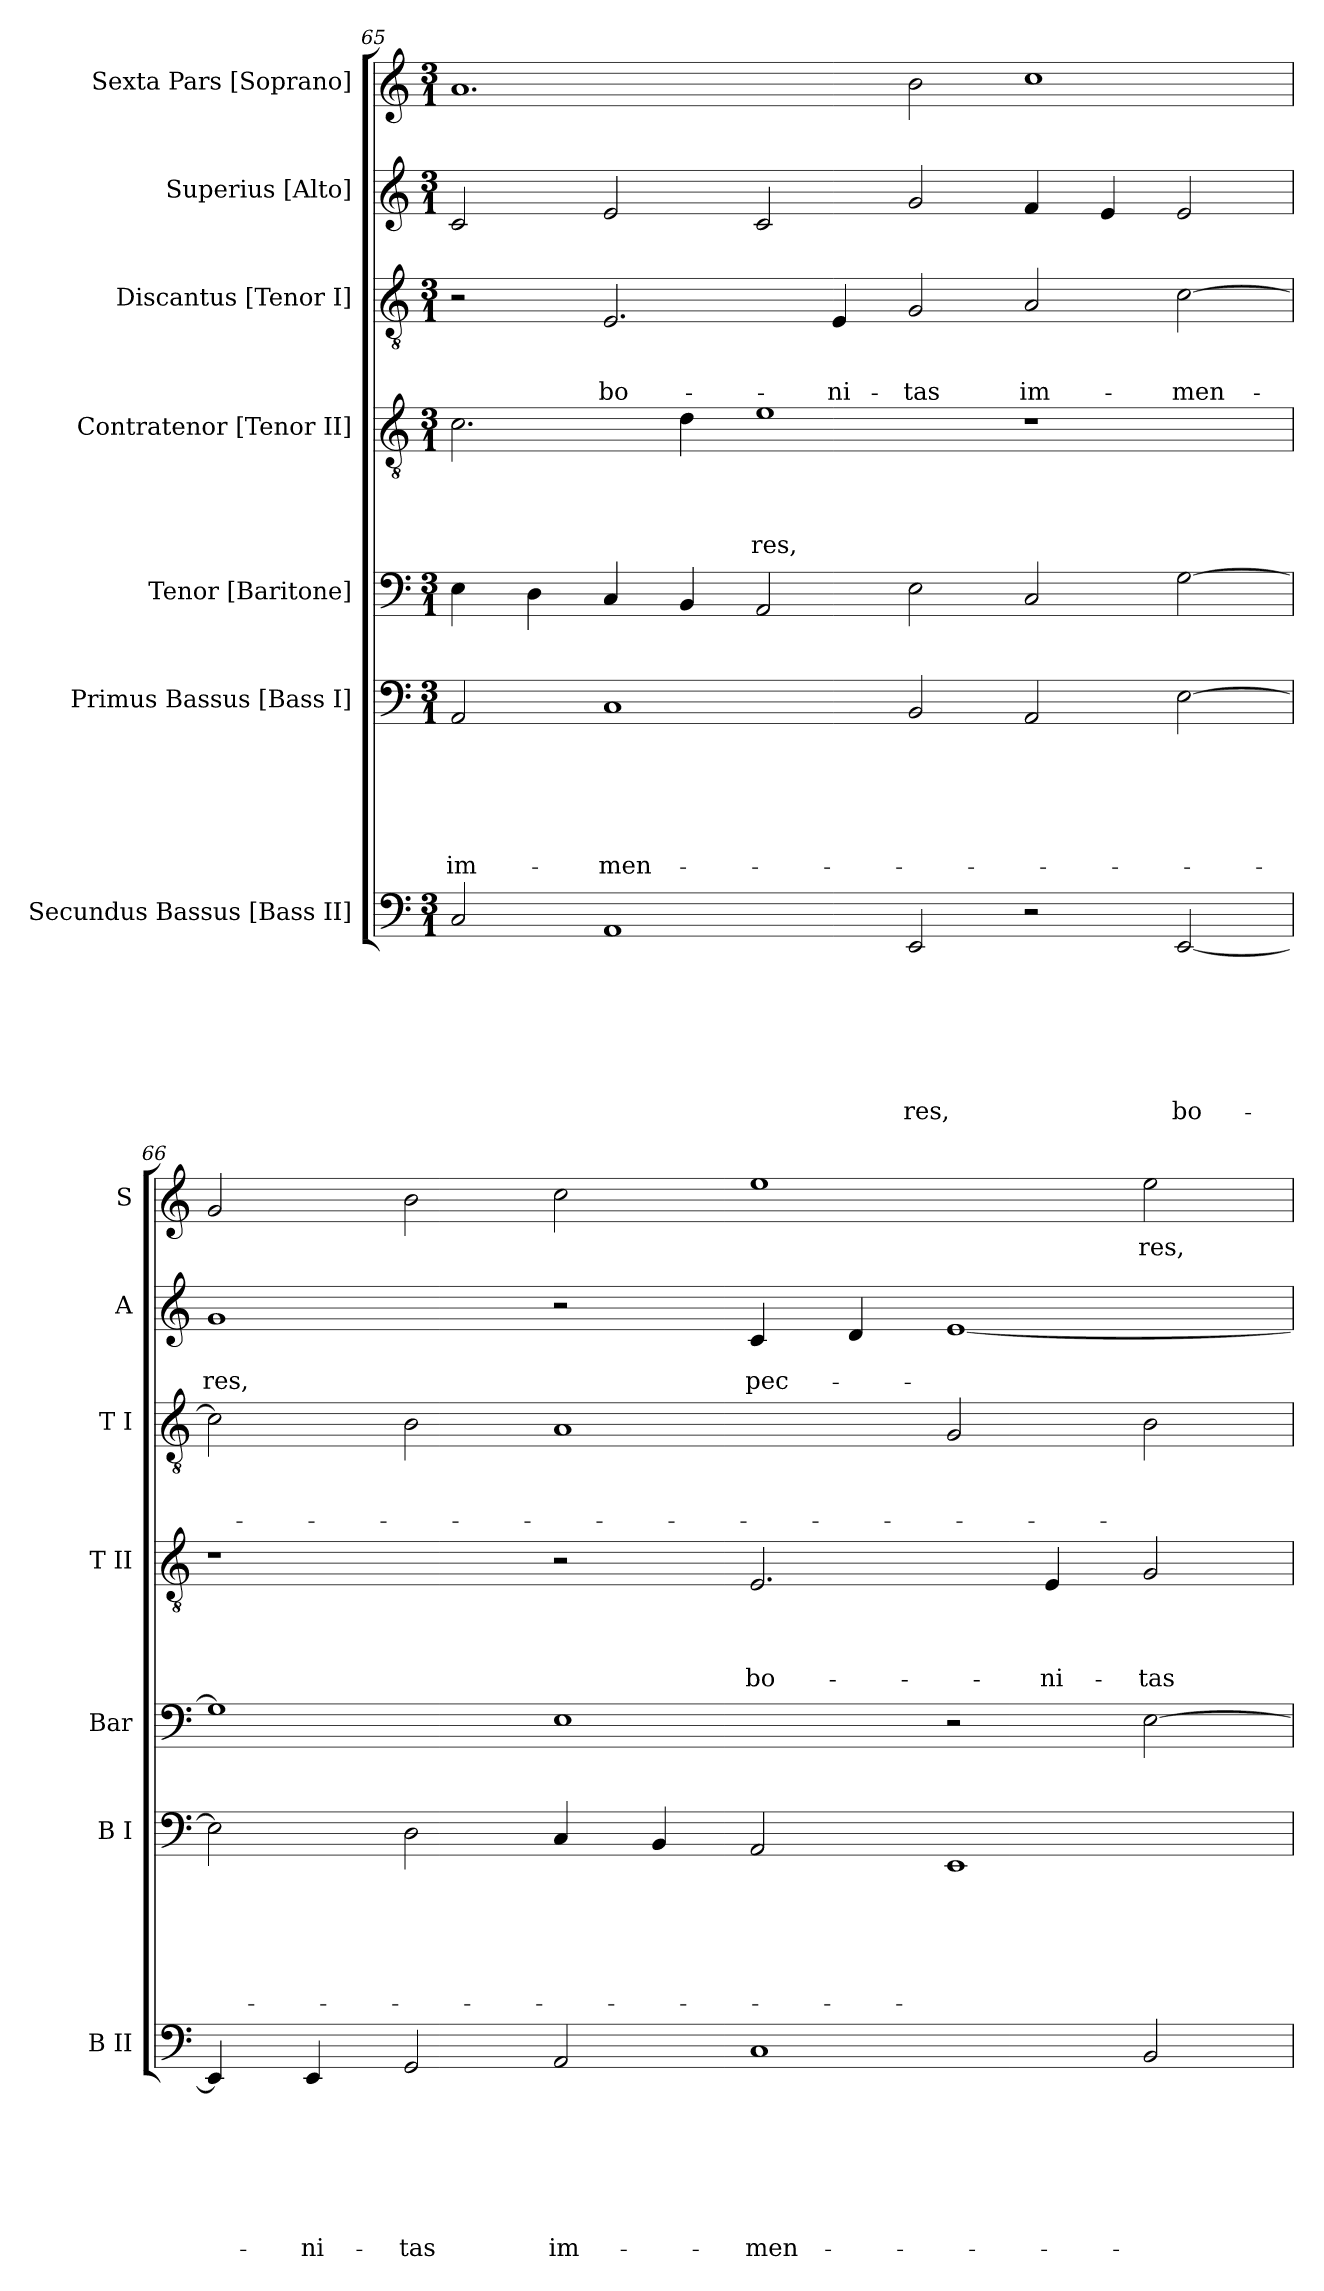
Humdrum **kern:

**kern	**text	**text	**text	**text	**text	**text	**text	**kern	**text	**text	**text	**text	**text	**text	**kern	**kern	**text	**text	**text	**text	**kern	**text	**text	**text	**kern	**text	**text	**kern	**text
*part7	*part7	*part7	*part7	*part7	*part7	*part7	*part7	*part6	*part6	*part6	*part6	*part6	*part6	*part6	*part5	*part4	*part4	*part4	*part4	*part4	*part3	*part3	*part3	*part3	*part2	*part2	*part2	*part1	*part1
*staff7	*staff7	*staff7	*staff7	*staff7	*staff7	*staff7	*staff7	*staff6	*staff6	*staff6	*staff6	*staff6	*staff6	*staff6	*staff5	*staff4	*staff4	*staff4	*staff4	*staff4	*staff3	*staff3	*staff3	*staff3	*staff2	*staff2	*staff2	*staff1	*staff1
*I"Secundus Bassus [Bass II]	*	*	*	*	*	*	*	*I"Primus Bassus [Bass I]	*	*	*	*	*	*	*I"Tenor [Baritone]	*I"Contratenor [Tenor II]	*	*	*	*	*I"Discantus [Tenor I]	*	*	*	*I"Superius [Alto]	*	*	*I"Sexta Pars [Soprano]	*
*I'B II	*	*	*	*	*	*	*	*I'B I	*	*	*	*	*	*	*I'Bar	*I'T II	*	*	*	*	*I'T I	*	*	*	*I'A	*	*	*I'S	*
*clefF4	*	*	*	*	*	*	*	*clefF4	*	*	*	*	*	*	*clefF4	*clefGv2	*	*	*	*	*clefGv2	*	*	*	*clefG2	*	*	*clefG2	*
*k[]	*	*	*	*	*	*	*	*k[]	*	*	*	*	*	*	*k[]	*k[]	*	*	*	*	*k[]	*	*	*	*k[]	*	*	*k[]	*
*C:	*	*	*	*	*	*	*	*C:	*	*	*	*	*	*	*C:	*C:	*	*	*	*	*C:	*	*	*	*C:	*	*	*C:	*
*M3/1	*	*	*	*	*	*	*	*M3/1	*	*	*	*	*	*	*M3/1	*M3/1	*	*	*	*	*M3/1	*	*	*	*M3/1	*	*	*M3/1	*
=65	=65	=65	=65	=65	=65	=65	=65	=65	=65	=65	=65	=65	=65	=65	=65	=65	=65	=65	=65	=65	=65	=65	=65	=65	=65	=65	=65	=65	=65
!	!	!	!	!	!	!	!	!	!	!	!	!	!	!LO:LY:b	!	!	!	!	!	!	!	!	!	!	!	!	!	!	!
2C/	.	.	.	.	.	.	.	2AA/	.	.	.	.	.	im-	4E\	2.c\	.	.	.	.	2r	.	.	.	2c/	.	.	1.a	.
.	.	.	.	.	.	.	.	.	.	.	.	.	.	.	4D\	.	.	.	.	.	.	.	.	.	.	.	.	.	.
!	!	!	!	!	!	!	!	!	!	!	!	!	!	!LO:LY:b	!	!	!	!	!	!	!	!	!	!LO:LY:b	!	!	!	!	!
1AA	.	.	.	.	.	.	.	1C	.	.	.	.	.	-men-	4C/	.	.	.	.	.	2.E/	.	.	bo-	2e/	.	.	.	.
.	.	.	.	.	.	.	.	.	.	.	.	.	.	.	4BB/	4d\	.	.	.	.	.	.	.	.	.	.	.	.	.
!	!	!	!	!	!	!	!	!	!	!	!	!	!	!	!	!	!	!	!	!LO:LY:b	!	!	!	!	!	!	!	!	!
.	.	.	.	.	.	.	.	.	.	.	.	.	.	.	2AA/	1e	.	.	.	-res,	.	.	.	.	2c/	.	.	.	.
!	!	!	!	!	!	!	!	!	!	!	!	!	!	!	!	!	!	!	!	!	!	!	!	!LO:LY:b	!	!	!	!	!
.	.	.	.	.	.	.	.	.	.	.	.	.	.	.	.	.	.	.	.	.	4E/	.	.	-ni-	.	.	.	.	.
!	!	!	!	!	!	!	!LO:LY:b:rj	!	!	!	!	!	!	!	!	!	!	!	!	!	!	!	!	!LO:LY:b	!	!	!	!	!
2EE/	.	.	.	.	.	.	-res,	2BB/	.	.	.	.	.	.	2E\	.	.	.	.	.	2G/	.	.	-tas	2g/	.	.	2b\	.
!	!	!	!	!	!	!	!	!	!	!	!	!	!	!	!	!	!	!	!	!	!	!	!	!LO:LY:b	!	!	!	!	!
2r	.	.	.	.	.	.	.	2AA/	.	.	.	.	.	.	2C/	1r	.	.	.	.	2A/	.	.	im-	4f/	.	.	1cc	.
.	.	.	.	.	.	.	.	.	.	.	.	.	.	.	.	.	.	.	.	.	.	.	.	.	4e/	.	.	.	.
!	!	!	!	!	!	!	!LO:LY:b:rj	!	!	!	!	!	!	!	!	!	!	!	!	!	!	!	!	!LO:LY:b	!	!	!	!	!
[>2EE/	.	.	.	.	.	.	bo-	[>2E\	.	.	.	.	.	.	[>2G\	.	.	.	.	.	[>2c\	.	.	-men-	2e/	.	.	.	.
=66	=66	=66	=66	=66	=66	=66	=66	=66	=66	=66	=66	=66	=66	=66	=66	=66	=66	=66	=66	=66	=66	=66	=66	=66	=66	=66	=66	=66	=66
!	!	!	!	!	!	!	!	!	!	!	!	!	!	!	!	!	!	!	!	!	!	!	!	!	!	!	!LO:LY:b	!	!
4EE/]	.	.	.	.	.	.	.	2E\]	.	.	.	.	.	.	1G]	1r	.	.	.	.	2c\]	.	.	.	1g	.	-res,	2g/	.
!	!	!	!	!	!	!	!LO:LY:b:rj	!	!	!	!	!	!	!	!	!	!	!	!	!	!	!	!	!	!	!	!	!	!
4EE/	.	.	.	.	.	.	-ni-	.	.	.	.	.	.	.	.	.	.	.	.	.	.	.	.	.	.	.	.	.	.
!	!	!	!	!	!	!	!LO:LY:b:rj	!	!	!	!	!	!	!	!	!	!	!	!	!	!	!	!	!	!	!	!	!	!
2GG/	.	.	.	.	.	.	-tas	2D\	.	.	.	.	.	.	.	.	.	.	.	.	2B\	.	.	.	.	.	.	2b\	.
!	!	!	!	!	!	!	!LO:LY:b:rj	!	!	!	!	!	!	!	!	!	!	!	!	!	!	!	!	!	!	!	!	!	!
2AA/	.	.	.	.	.	.	im-	4C/	.	.	.	.	.	.	1E	2r	.	.	.	.	1A	.	.	.	2r	.	.	2cc\	.
.	.	.	.	.	.	.	.	4BB/	.	.	.	.	.	.	.	.	.	.	.	.	.	.	.	.	.	.	.	.	.
!	!	!	!	!	!	!	!LO:LY:b:rj	!	!	!	!	!	!	!	!	!	!	!	!	!LO:LY:b	!	!	!	!	!	!	!LO:LY:b	!	!
1C	.	.	.	.	.	.	-men-	2AA/	.	.	.	.	.	.	.	2.E/	.	.	.	bo-	.	.	.	.	4c/	.	pec-	1ee	.
.	.	.	.	.	.	.	.	.	.	.	.	.	.	.	.	.	.	.	.	.	.	.	.	.	4d/	.	.	.	.
.	.	.	.	.	.	.	.	1EE	.	.	.	.	.	.	2r	.	.	.	.	.	2G/	.	.	.	[<1e	.	.	.	.
!	!	!	!	!	!	!	!	!	!	!	!	!	!	!	!	!	!	!	!	!LO:LY:b	!	!	!	!	!	!	!	!	!
.	.	.	.	.	.	.	.	.	.	.	.	.	.	.	.	4E/	.	.	.	-ni-	.	.	.	.	.	.	.	.	.
!	!	!	!	!	!	!	!	!	!	!	!	!	!	!	!	!	!	!	!	!LO:LY:b	!	!	!	!	!	!	!	!	!LO:LY:b
2BB/	.	.	.	.	.	.	.	.	.	.	.	.	.	.	[>2E\	2G/	.	.	.	-tas	2B\	.	.	.	.	.	.	2ee\	-res,
=	=	=	=	=	=	=	=	=	=	=	=	=	=	=	=	=	=	=	=	=	=	=	=	=	=	=	=	=	=
*-	*-	*-	*-	*-	*-	*-	*-	*-	*-	*-	*-	*-	*-	*-	*-	*-	*-	*-	*-	*-	*-	*-	*-	*-	*-	*-	*-	*-	*-
